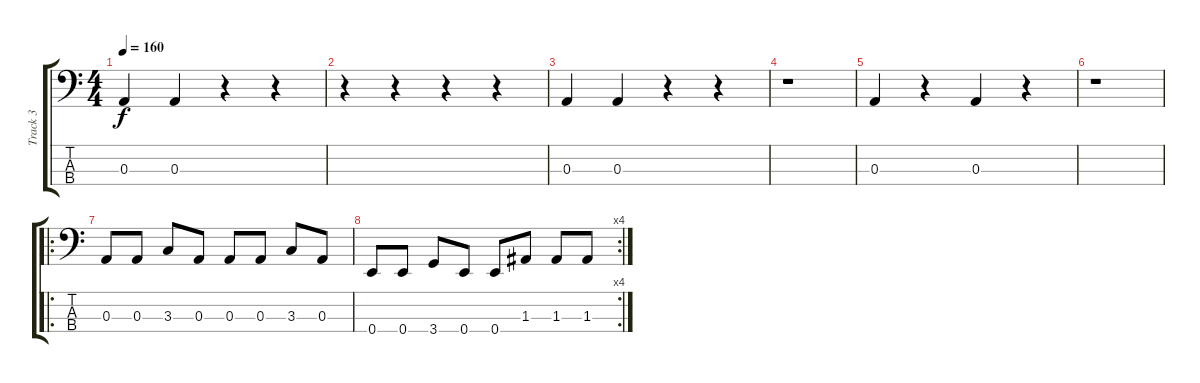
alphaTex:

\track ("Track 3" "Track 3") {instrument electricbasspick}
\staff {score tabs}
\tuning (G2 D2 A1 E1) {hide}
\ts (4 4)
\tempo 160
\clef f4
\ks c
0.3.4{dy f} 0.3.4 r.4 r.4 |
r.4 r.4 r.4 r.4 |
0.3.4 0.3.4 r.4 r.4 |
r.1 |
0.3.4 r.4 0.3.4 r.4 |
r.1 |
\ro
0.3.8 0.3.8 3.3.8 0.3.8 0.3.8 0.3.8 3.3.8 0.3.8 |
\rc 4
0.4.8 0.4.8 3.4.8 0.4.8 0.4.8 1.3.8 1.3.8 1.3.8
